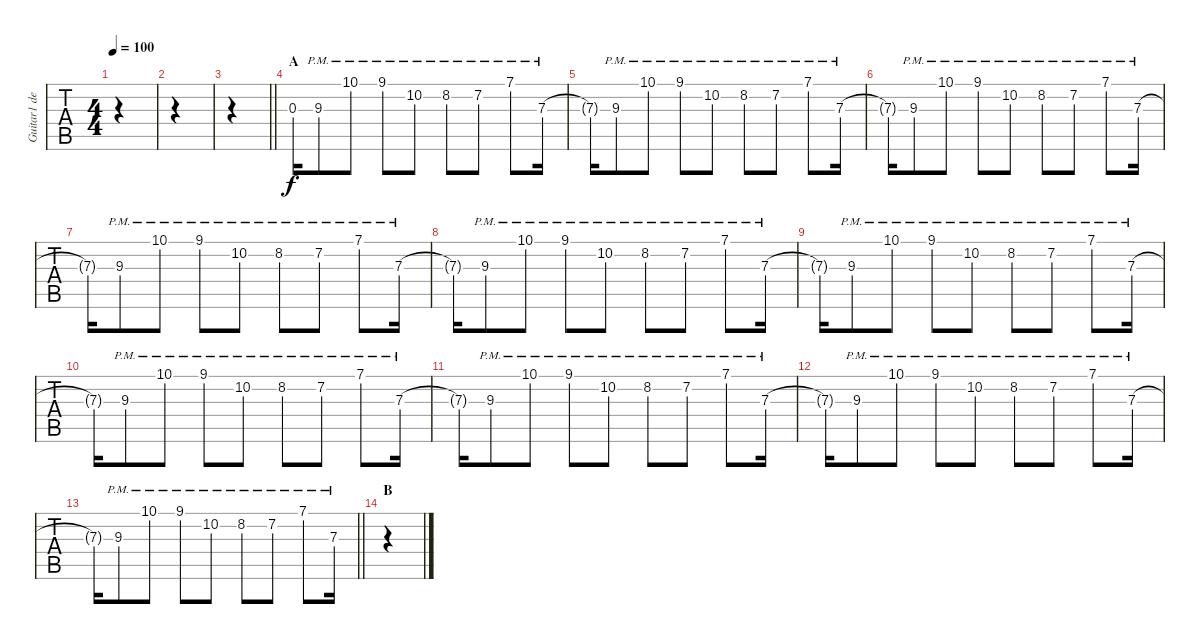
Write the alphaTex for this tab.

\track ("Guitar1 delay" "Guitar1 de") {instrument overdrivenguitar}
\staff {tabs}
\tuning (E4 B3 G3 D3 A2 D2) {hide}
\ts (4 4)
\tempo 100
\clef g2
\ks bminor
|
|
\barLineRight lightlight
|
\section ("" "A")
0.3.16 9.3{pm}.8 10.1{pm}.8 9.1{pm}.8 10.2{pm}.8 8.2{pm}.8 7.2{pm}.8 7.1{pm}.8 7.3{pm}.16 |
7.3{t}.16 9.3{pm}.8 10.1{pm}.8 9.1{pm}.8 10.2{pm}.8 8.2{pm}.8 7.2{pm}.8 7.1{pm}.8 7.3{pm}.16 |
7.3{t}.16 9.3{pm}.8 10.1{pm}.8 9.1{pm}.8 10.2{pm}.8 8.2{pm}.8 7.2{pm}.8 7.1{pm}.8 7.3{pm}.16 |
7.3{t}.16 9.3{pm}.8 10.1{pm}.8 9.1{pm}.8 10.2{pm}.8 8.2{pm}.8 7.2{pm}.8 7.1{pm}.8 7.3{pm}.16 |
7.3{t}.16 9.3{pm}.8 10.1{pm}.8 9.1{pm}.8 10.2{pm}.8 8.2{pm}.8 7.2{pm}.8 7.1{pm}.8 7.3{pm}.16 |
7.3{t}.16 9.3{pm}.8 10.1{pm}.8 9.1{pm}.8 10.2{pm}.8 8.2{pm}.8 7.2{pm}.8 7.1{pm}.8 7.3{pm}.16 |
7.3{t}.16 9.3{pm}.8 10.1{pm}.8 9.1{pm}.8 10.2{pm}.8 8.2{pm}.8 7.2{pm}.8 7.1{pm}.8 7.3{pm}.16 |
7.3{t}.16 9.3{pm}.8 10.1{pm}.8 9.1{pm}.8 10.2{pm}.8 8.2{pm}.8 7.2{pm}.8 7.1{pm}.8 7.3{pm}.16 |
7.3{t}.16 9.3{pm}.8 10.1{pm}.8 9.1{pm}.8 10.2{pm}.8 8.2{pm}.8 7.2{pm}.8 7.1{pm}.8 7.3{pm}.16 |
\barLineRight lightlight
7.3{t}.16 9.3{pm}.8 10.1{pm}.8 9.1{pm}.8 10.2{pm}.8 8.2{pm}.8 7.2{pm}.8 7.1{pm}.8 7.3{pm}.16 |
\section ("" "B")
